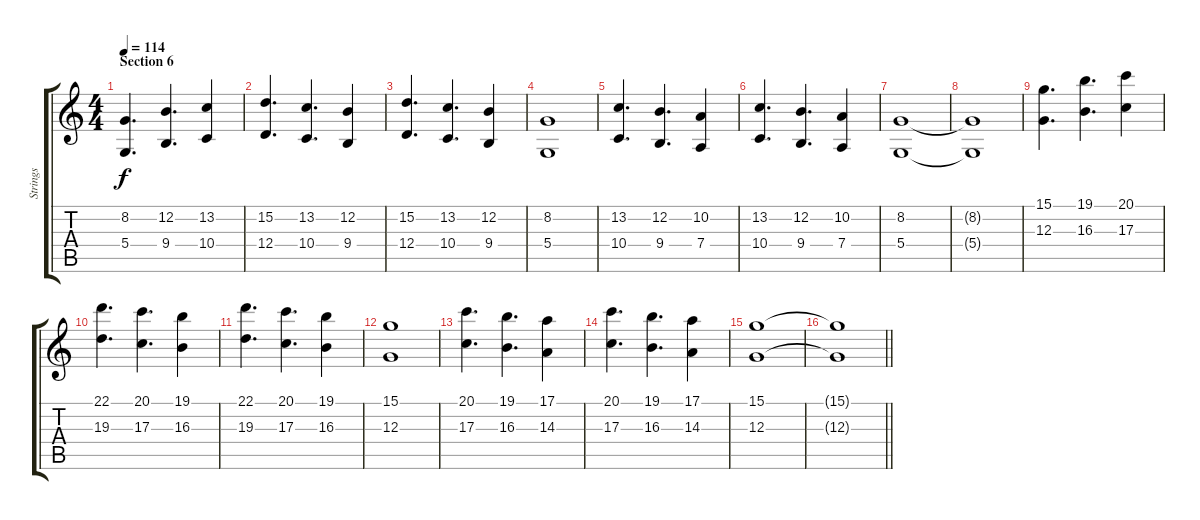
\track ("Strings" "Strings") {instrument stringensemble1}
\staff {score tabs}
\tuning (E4 B3 G3 D3 A2 E2) {hide}
\ts (4 4)
\section ("" "Section 6")
\tempo 114
\clef g2
\ks c
(8.2 5.4).4{d dy f} (12.2 9.4).4{d} (13.2 10.4).4 |
(15.2 12.4).4{d} (13.2 10.4).4{d} (12.2 9.4).4 |
(15.2 12.4).4{d} (13.2 10.4).4{d} (12.2 9.4).4 |
(8.2 5.4).1 |
(13.2 10.4).4{d} (12.2 9.4).4{d} (10.2 7.4).4 |
(13.2 10.4).4{d} (12.2 9.4).4{d} (10.2 7.4).4 |
(8.2 5.4).1 |
(8.2{t} 5.4{t}).1 |
(15.1 12.3).4{d} (19.1 16.3).4{d} (20.1 17.3).4 |
(22.1 19.3).4{d} (20.1 17.3).4{d} (19.1 16.3).4 |
(22.1 19.3).4{d} (20.1 17.3).4{d} (19.1 16.3).4 |
(15.1 12.3).1 |
(20.1 17.3).4{d} (19.1 16.3).4{d} (17.1 14.3).4 |
(20.1 17.3).4{d} (19.1 16.3).4{d} (17.1 14.3).4 |
(15.1 12.3).1 |
\barLineRight lightlight
(15.1{t} 12.3{t}).1
